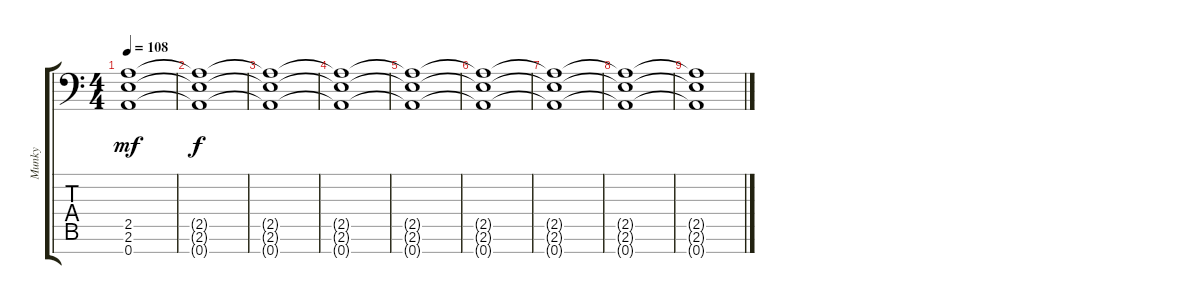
\track ("Munky" "Munky") {instrument distortionguitar}
\staff {score tabs}
\tuning (D4 A3 F3 C3 G2 D2 A1) {hide}
\ts (4 4)
\tempo 108
\clef f4
\ks c
(2.5 2.6 0.7).1{dy mf} |
(2.5{t} 2.6{t} 0.7{t}).1{dy f} |
(2.5{t} 2.6{t} 0.7{t}).1{volume 11} |
(2.5{t} 2.6{t} 0.7{t}).1 |
(2.5{t} 2.6{t} 0.7{t}).1{volume 10} |
(2.5{t} 2.6{t} 0.7{t}).1 |
(2.5{t} 2.6{t} 0.7{t}).1{volume 8} |
(2.5{t} 2.6{t} 0.7{t}).1{volume 7} |
(2.5{t} 2.6{t} 0.7{t}).1{volume 6}
